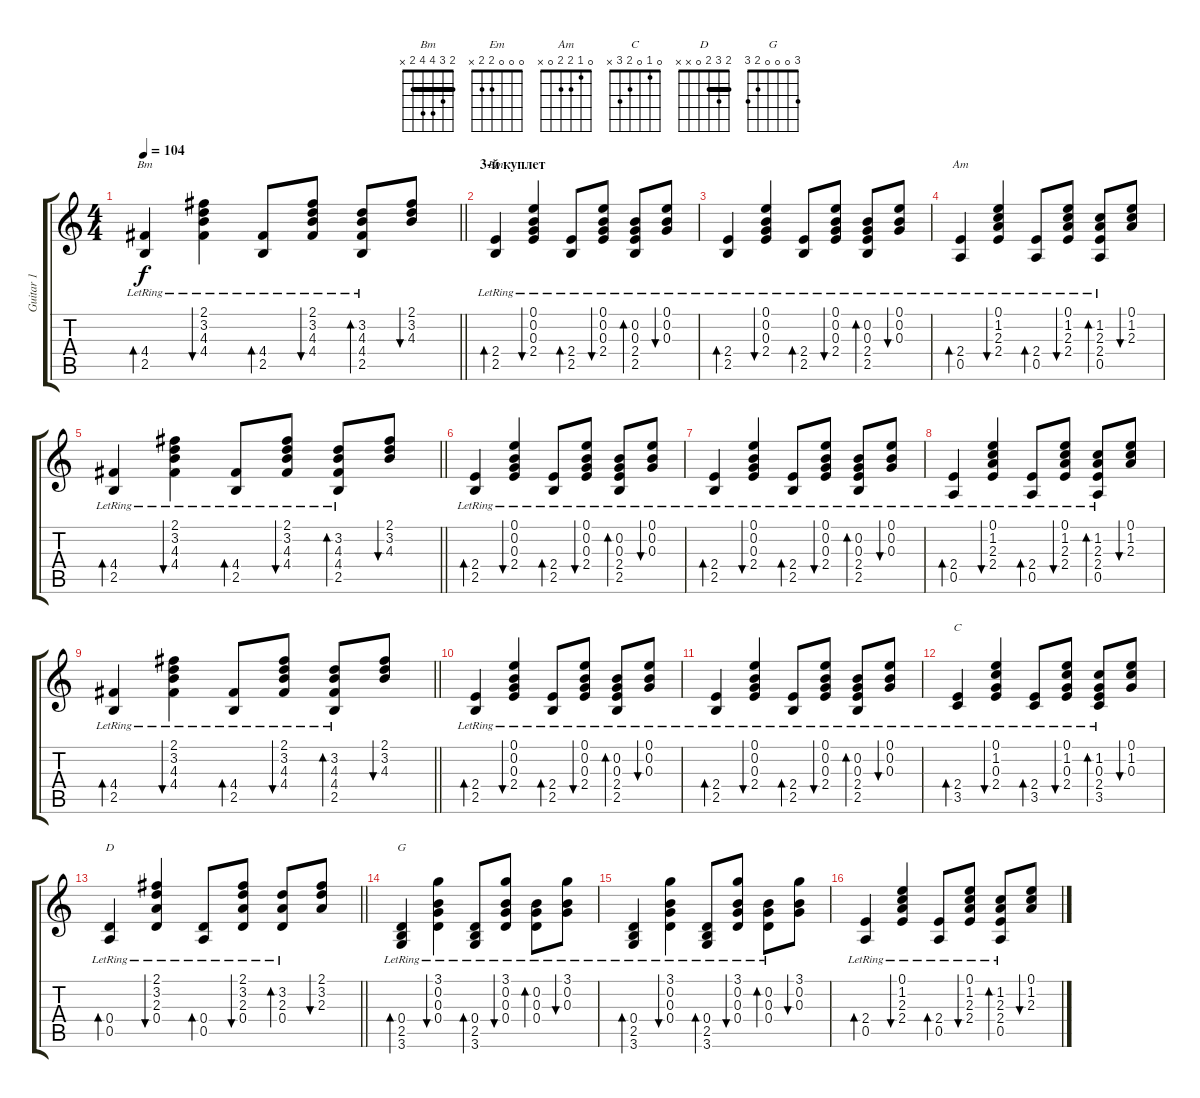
\track ("Guitar 1" "Guitar 1") {instrument acousticguitarsteel}
\staff {score tabs}
\tuning (E4 B3 G3 D3 A2 E2) {hide}
\chord ("Bm" 2 3 4 4 2 x) {barre 2}
\chord ("Em" 0 0 0 2 2 x)
\chord ("Am" 0 1 2 2 0 x)
\chord ("C" 0 1 0 2 3 x)
\chord ("D" 2 3 2 0 x x) {barre 2}
\chord ("G" 3 0 0 0 2 3)
\ts (4 4)
\tempo 104
\clef g2
\barLineRight lightlight
\ks c
(4.4{lr} 2.5{lr}).4{bd 60 ch "Bm" dy f} (2.1{lr} 3.2{lr} 4.3{lr} 4.4{lr}).4{bu 60} (4.4{lr} 2.5{lr}).8{bd 60} (2.1{lr} 3.2{lr} 4.3{lr} 4.4{lr}).8{bu 60} (3.2 4.3{lr} 4.4{lr} 2.5{lr}).8{bd 60} (2.1 3.2 4.3).8{bu 60} |
\section ("" "3-й куплет")
(2.4{lr} 2.5{lr}).4{bd 60 ch "Em"} (0.1{lr} 0.2{lr} 0.3{lr} 2.4{lr}).4{bu 60} (2.4{lr} 2.5{lr}).8{bd 60} (0.1{lr} 0.2{lr} 0.3{lr} 2.4{lr}).8{bu 60} (0.2 0.3{lr} 2.4{lr} 2.5{lr}).8{bd 60} (0.1{lr} 0.2{lr} 0.3{lr}).8{bu 60} |
(2.4{lr} 2.5{lr}).4{bd 60} (0.1{lr} 0.2{lr} 0.3{lr} 2.4{lr}).4{bu 60} (2.4{lr} 2.5{lr}).8{bd 60} (0.1{lr} 0.2{lr} 0.3{lr} 2.4{lr}).8{bu 60} (0.2 0.3{lr} 2.4{lr} 2.5{lr}).8{bd 60} (0.1{lr} 0.2 0.3).8{bu 60} |
(2.4{lr} 0.5{lr}).4{bd 60 ch "Am"} (0.1{lr} 1.2{lr} 2.3{lr} 2.4{lr}).4{bu 60} (2.4{lr} 0.5{lr}).8{bd 60} (0.1{lr} 1.2{lr} 2.3{lr} 2.4{lr}).8{bu 60} (1.2 2.3{lr} 2.4{lr} 0.5{lr}).8{bd 60} (0.1 1.2 2.3).8{bu 60} |
\barLineRight lightlight
(4.4{lr} 2.5{lr}).4{bd 60} (2.1{lr} 3.2{lr} 4.3{lr} 4.4{lr}).4{bu 60} (4.4{lr} 2.5{lr}).8{bd 60} (2.1{lr} 3.2{lr} 4.3{lr} 4.4{lr}).8{bu 60} (3.2 4.3{lr} 4.4{lr} 2.5{lr}).8{bd 60} (2.1 3.2 4.3).8{bu 60} |
\section ("" "")
(2.4{lr} 2.5{lr}).4{bd 60} (0.1{lr} 0.2{lr} 0.3{lr} 2.4{lr}).4{bu 60} (2.4{lr} 2.5{lr}).8{bd 60} (0.1{lr} 0.2{lr} 0.3{lr} 2.4{lr}).8{bu 60} (0.2 0.3{lr} 2.4{lr} 2.5{lr}).8{bd 60} (0.1{lr} 0.2{lr} 0.3{lr}).8{bu 60} |
(2.4{lr} 2.5{lr}).4{bd 60} (0.1{lr} 0.2{lr} 0.3{lr} 2.4{lr}).4{bu 60} (2.4{lr} 2.5{lr}).8{bd 60} (0.1{lr} 0.2{lr} 0.3{lr} 2.4{lr}).8{bu 60} (0.2 0.3{lr} 2.4{lr} 2.5{lr}).8{bd 60} (0.1{lr} 0.2 0.3).8{bu 60} |
(2.4{lr} 0.5{lr}).4{bd 60} (0.1{lr} 1.2{lr} 2.3{lr} 2.4{lr}).4{bu 60} (2.4{lr} 0.5{lr}).8{bd 60} (0.1{lr} 1.2{lr} 2.3{lr} 2.4{lr}).8{bu 60} (1.2 2.3{lr} 2.4{lr} 0.5{lr}).8{bd 60} (0.1 1.2 2.3).8{bu 60} |
\barLineRight lightlight
(4.4{lr} 2.5{lr}).4{bd 60} (2.1{lr} 3.2{lr} 4.3{lr} 4.4{lr}).4{bu 60} (4.4{lr} 2.5{lr}).8{bd 60} (2.1{lr} 3.2{lr} 4.3{lr} 4.4{lr}).8{bu 60} (3.2 4.3{lr} 4.4{lr} 2.5{lr}).8{bd 60} (2.1 3.2 4.3).8{bu 60} |
\section ("" "")
(2.4{lr} 2.5{lr}).4{bd 60} (0.1{lr} 0.2{lr} 0.3{lr} 2.4{lr}).4{bu 60} (2.4{lr} 2.5{lr}).8{bd 60} (0.1{lr} 0.2{lr} 0.3{lr} 2.4{lr}).8{bu 60} (0.2 0.3{lr} 2.4{lr} 2.5{lr}).8{bd 60} (0.1{lr} 0.2{lr} 0.3{lr}).8{bu 60} |
(2.4{lr} 2.5{lr}).4{bd 60} (0.1{lr} 0.2{lr} 0.3{lr} 2.4{lr}).4{bu 60} (2.4{lr} 2.5{lr}).8{bd 60} (0.1{lr} 0.2{lr} 0.3{lr} 2.4{lr}).8{bu 60} (0.2 0.3{lr} 2.4{lr} 2.5{lr}).8{bd 60} (0.1{lr} 0.2 0.3).8{bu 60} |
(2.4{lr} 3.5{lr}).4{bd 60 ch "C"} (0.1{lr} 1.2{lr} 0.3{lr} 2.4{lr}).4{bu 60} (2.4{lr} 3.5{lr}).8{bd 60} (0.1{lr} 1.2{lr} 0.3{lr} 2.4{lr}).8{bu 60} (1.2 0.3{lr} 2.4{lr} 3.5{lr}).8{bd 60} (0.1 1.2 0.3).8{bu 60} |
\barLineRight lightlight
(0.4{lr} 0.5{lr}).4{bd 60 ch "D"} (2.1{lr} 3.2{lr} 2.3{lr} 0.4{lr}).4{bu 60} (0.4{lr} 0.5{lr}).8{bd 60} (2.1{lr} 3.2{lr} 2.3{lr} 0.4{lr}).8{bu 60} (3.2{lr} 2.3{lr} 0.4{lr}).8{bd 60} (2.1 3.2 2.3).8{bu 60} |
\section ("" "")
(0.4{lr} 2.5{lr} 3.6{lr}).4{bd 60 ch "G"} (3.1{lr} 0.2{lr} 0.3{lr} 0.4{lr}).4{bu 60} (0.4{lr} 2.5{lr} 3.6{lr}).8{bd 60} (3.1{lr} 0.2{lr} 0.3{lr} 0.4{lr}).8{bu 60} (0.2{lr} 0.3{lr} 0.4{lr}).8{bd 60} (3.1{lr} 0.2{lr} 0.3{lr}).8{bu 60} |
(0.4{lr} 2.5{lr} 3.6{lr}).4{bd 60} (3.1{lr} 0.2{lr} 0.3{lr} 0.4{lr}).4{bu 60} (0.4{lr} 2.5{lr} 3.6{lr}).8{bd 60} (3.1{lr} 0.2{lr} 0.3{lr} 0.4{lr}).8{bu 60} (0.2{lr} 0.3{lr} 0.4{lr}).8{bd 60} (3.1 0.2 0.3).8{bu 60} |
(2.4{lr} 0.5{lr}).4{bd 60} (0.1{lr} 1.2{lr} 2.3{lr} 2.4{lr}).4{bu 60} (2.4{lr} 0.5{lr}).8{bd 60} (0.1{lr} 1.2{lr} 2.3{lr} 2.4{lr}).8{bu 60} (1.2 2.3{lr} 2.4{lr} 0.5{lr}).8{bd 60} (0.1 1.2 2.3).8{bu 60}
